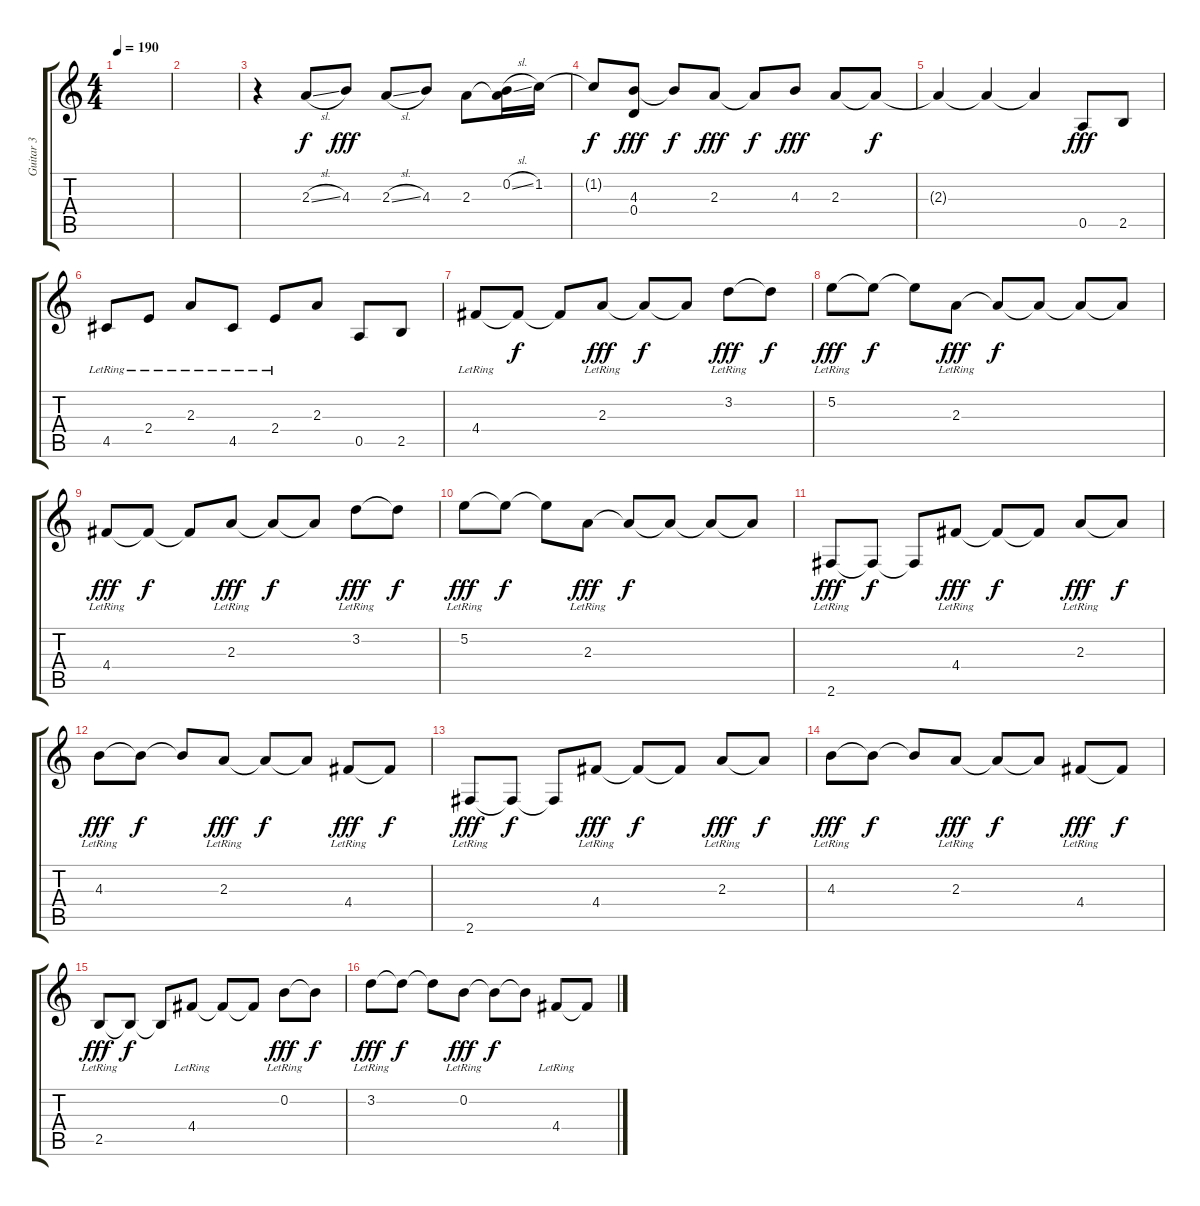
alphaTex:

\track ("Guitar 3" "Guitar 3") {instrument acousticguitarsteel}
\staff {score tabs}
\tuning (E4 B3 G3 D3 A2 E2) {hide}
\ts (4 4)
\tempo 190
\clef g2
\ks c
|
|
r.4 2.3{sl}.8{dy f} 4.3.8{dy fff} 2.3{sl}.8 4.3.8 2.3.8 (0.2{sl} 2.3{t}).16 1.2.16 |
1.2{t}.8{dy f} (4.3 0.4).8{dy fff} 4.3{t}.8{dy f} 2.3.8{dy fff} 2.3{t}.8{dy f} 4.3.8{dy fff} 2.3.8 2.3{t}.8{dy f} |
2.3{t}.4{instrument acousticguitarsteel} 2.3{t}.4 2.3{t}.4 0.5.8{dy fff} 2.5.8 |
4.5{lr}.8 2.4{lr}.8 2.3{lr}.8 4.5{lr}.8 2.4{lr}.8 2.3.8 0.5.8 2.5.8 |
4.4{lr}.8{volume 7} 4.4{t}.8{dy f} 4.4{t}.8 2.3{lr}.8{dy fff} 2.3{t}.8{dy f} 2.3{t}.8 3.2{lr}.8{dy fff} 3.2{t}.8{dy f} |
5.2{lr}.8{dy fff} 5.2{t}.8{dy f} 5.2{t}.8 2.3{lr}.8{dy fff} 2.3{t}.8{dy f} 2.3{t}.8 2.3{t}.8 2.3{t}.8 |
4.4{lr}.8{dy fff} 4.4{t}.8{dy f} 4.4{t}.8 2.3{lr}.8{dy fff} 2.3{t}.8{dy f} 2.3{t}.8 3.2{lr}.8{dy fff} 3.2{t}.8{dy f} |
5.2{lr}.8{dy fff} 5.2{t}.8{dy f} 5.2{t}.8 2.3{lr}.8{dy fff} 2.3{t}.8{dy f} 2.3{t}.8 2.3{t}.8 2.3{t}.8 |
2.6{lr}.8{dy fff} 2.6{t}.8{dy f} 2.6{t}.8 4.4{lr}.8{dy fff} 4.4{t}.8{dy f} 4.4{t}.8 2.3{lr}.8{dy fff} 2.3{t}.8{dy f} |
4.3{lr}.8{dy fff} 4.3{t}.8{dy f} 4.3{t}.8 2.3{lr}.8{dy fff} 2.3{t}.8{dy f} 2.3{t}.8 4.4{lr}.8{dy fff} 4.4{t}.8{dy f} |
2.6{lr}.8{dy fff} 2.6{t}.8{dy f} 2.6{t}.8 4.4{lr}.8{dy fff} 4.4{t}.8{dy f} 4.4{t}.8 2.3{lr}.8{dy fff} 2.3{t}.8{dy f} |
4.3{lr}.8{dy fff} 4.3{t}.8{dy f} 4.3{t}.8 2.3{lr}.8{dy fff} 2.3{t}.8{dy f} 2.3{t}.8 4.4{lr}.8{dy fff} 4.4{t}.8{dy f} |
2.5{lr}.8{dy fff} 2.5{t}.8{dy f} 2.5{t}.8 4.4{lr}.8 4.4{t}.8 4.4{t}.8 0.2{lr}.8{dy fff} 0.2{t}.8{dy f} |
3.2{lr}.8{dy fff} 3.2{t}.8{dy f} 3.2{t}.8 0.2{lr}.8{dy fff} 0.2{t}.8{dy f} 0.2{t}.8 4.4{lr}.8 4.4{t}.8
